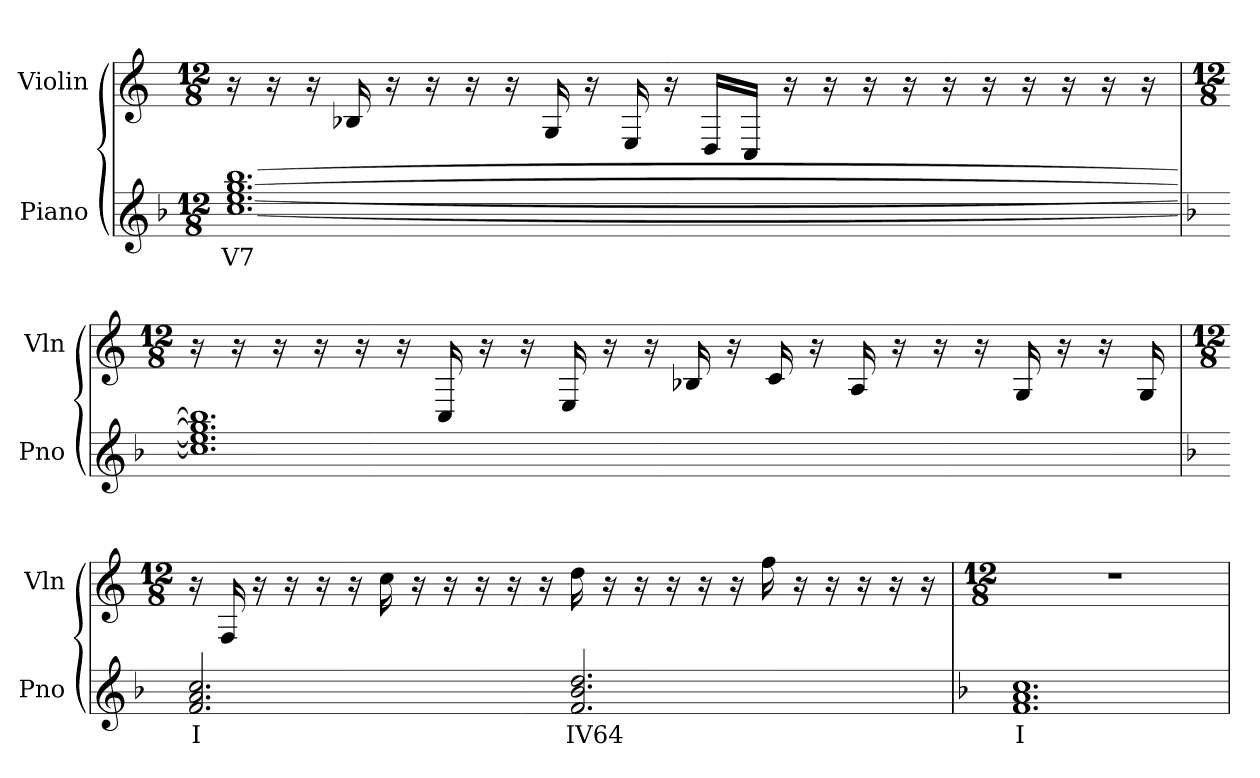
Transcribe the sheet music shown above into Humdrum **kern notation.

**kern	**text	**kern
*part2	*part2	*part1
*staff2	*staff2	*staff1
*I"Piano	*	*I"Violin
*I'Pno	*	*I'Vln
*k[b-]	*	*
*F:	*	*
*M12/8	*	*M12/8
=	=	=
[1.cc [1.ee [1.gg [1.bb-	V7	16r
.	.	16r
.	.	16r
.	.	16B-X
.	.	16r
.	.	16r
.	.	16r
.	.	16r
.	.	16G
.	.	16r
.	.	16E
.	.	16r
.	.	16DLL
.	.	16CJJ
.	.	16r
.	.	16r
.	.	16r
.	.	16r
.	.	16r
.	.	16r
.	.	16r
.	.	16r
.	.	16r
.	.	16r
=	=	=
*k[b-]	*	*
*F:	*	*
*	*	*M12/8
1.cc] 1.ee] 1.gg] 1.bb-]	.	16r
.	.	16r
.	.	16r
.	.	16r
.	.	16r
.	.	16r
.	.	16C
.	.	16r
.	.	16r
.	.	16E
.	.	16r
.	.	16r
.	.	16B-X
.	.	16r
.	.	16c
.	.	16r
.	.	16A
.	.	16r
.	.	16r
.	.	16r
.	.	16G
.	.	16r
.	.	16r
.	.	16G
=	=	=
*k[b-]	*	*
*F:	*	*
*	*	*M12/8
2.f 2.a 2.cc	I	16r
.	.	16F
.	.	16r
.	.	16r
.	.	16r
.	.	16r
.	.	16cc
.	.	16r
.	.	16r
.	.	16r
.	.	16r
.	.	16r
2.f 2.b- 2.dd	IV64	16dd
.	.	16r
.	.	16r
.	.	16r
.	.	16r
.	.	16r
.	.	16ff
.	.	16r
.	.	16r
.	.	16r
.	.	16r
.	.	16r
=	=	=
*k[b-]	*	*
*F:	*	*
*	*	*M12/8
1.f 1.a 1.cc	I	1.r
=	=	=
*-	*-	*-
